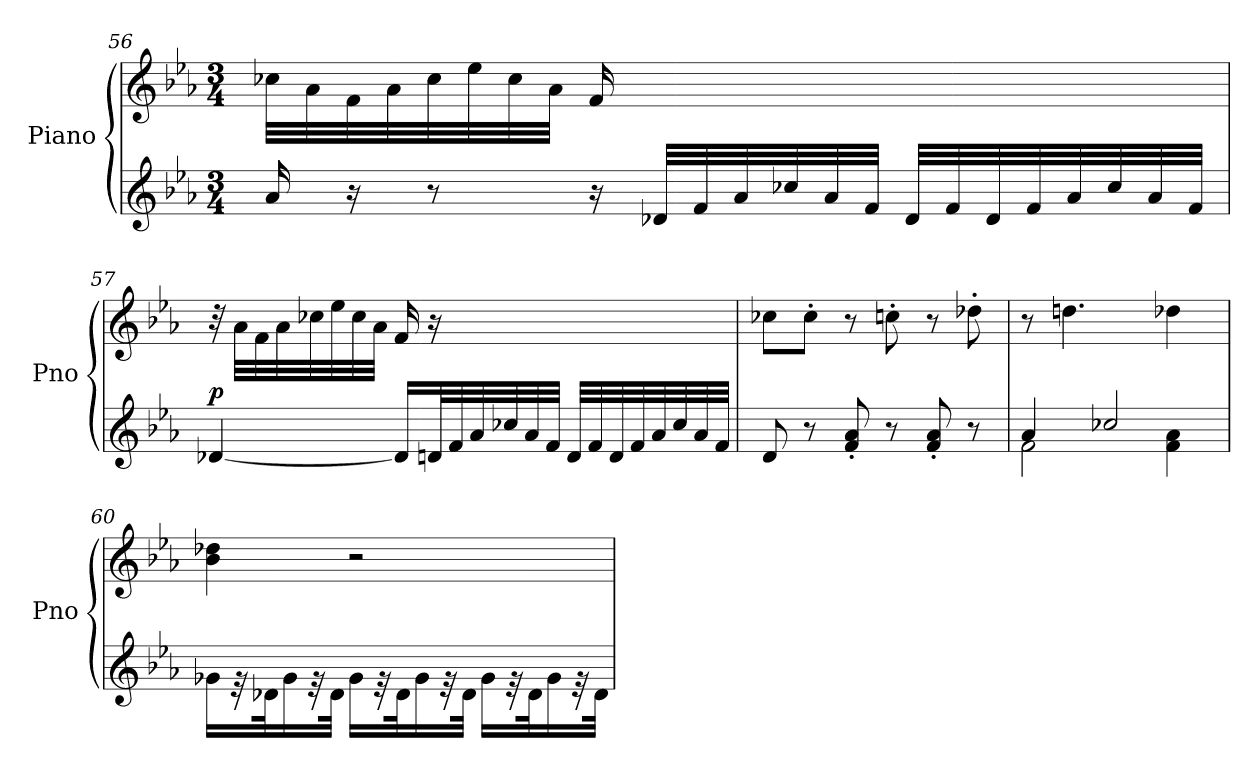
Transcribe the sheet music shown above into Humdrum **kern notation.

**kern	**kern	**dynam
*part1	*part1	*part1
*staff2	*staff1	*staff1/2
*I"Piano	*	*
*I'Pno	*	*
!!LO:LB:g=z
*clefG2	*clefG2	*
*k[b-e-a-]	*k[b-e-a-]	*
*M3/4	*M3/4	*
=56	=56	=56
16a-/	32cc-X\LLL	.
.	32a-\	.
16r	32f\	.
.	32a-\	.
8r	32cc-\	.
.	32ee-\	.
.	32cc-\	.
.	32a-\JJJ	.
16r	16f/	.
32d-X/LLL	16ryy	.
32f/	.	.
32a-/	8ryy	.
32cc-X/	.	.
32a-/	.	.
32f/JJJ	.	.
32d-/LLL	4ryy	.
32f/	.	.
32d-/	.	.
32f/	.	.
32a-/	.	.
32cc-/	.	.
32a-/	.	.
32f/JJJ	.	.
=57	=57	=57
!	!	!LO:DY:a=2
[4d-X/	32r	p
.	32a-\LLL	.
.	32f\	.
.	32a-\	.
.	32cc-X\	.
.	32ee-\	.
.	32cc-\	.
.	32a-\JJJ	.
16d-/LL]	16f/	.
32dn/L	16r	.
32f/	.	.
32a-/	8ryy	.
32cc-X/	.	.
32a-/	.	.
32f/JJJ	.	.
32d/LLL	4ryy	.
32f/	.	.
32d/	.	.
32f/	.	.
32a-/	.	.
32cc-/	.	.
32a-/	.	.
32f/JJJ	.	.
=58	=58	=58
8d/	8cc-X\L	.
8r	8cc-'\J	.
8f/' 8a-/'	8r	.
8r	8ccn'\	.
8f/' 8a-/'	8r	.
8r	8dd-X'\	.
!!LO:PB:g=z
=59	=59	=59
*^	*	*
4a-/	2f\	8r	.
.	.	4.ddn\	.
2cc-X/	.	.	.
.	4f\ 4a-\	4dd-X\	.
*v	*v	*	*
=60	=60	=60
16g-X\LL	4b-\ 4dd-X\	.
32re	.	.
32d-X\K	.	.
16g-\	.	.
32re	.	.
32d-\JJk	.	.
16g-\LL	2r	.
32re	.	.
32d-\K	.	.
16g-\	.	.
32re	.	.
32d-\JJk	.	.
16g-\LL	.	.
32re	.	.
32d-\K	.	.
16g-\	.	.
32re	.	.
32d-\JJk	.	.
=	=	=
*-	*-	*-
